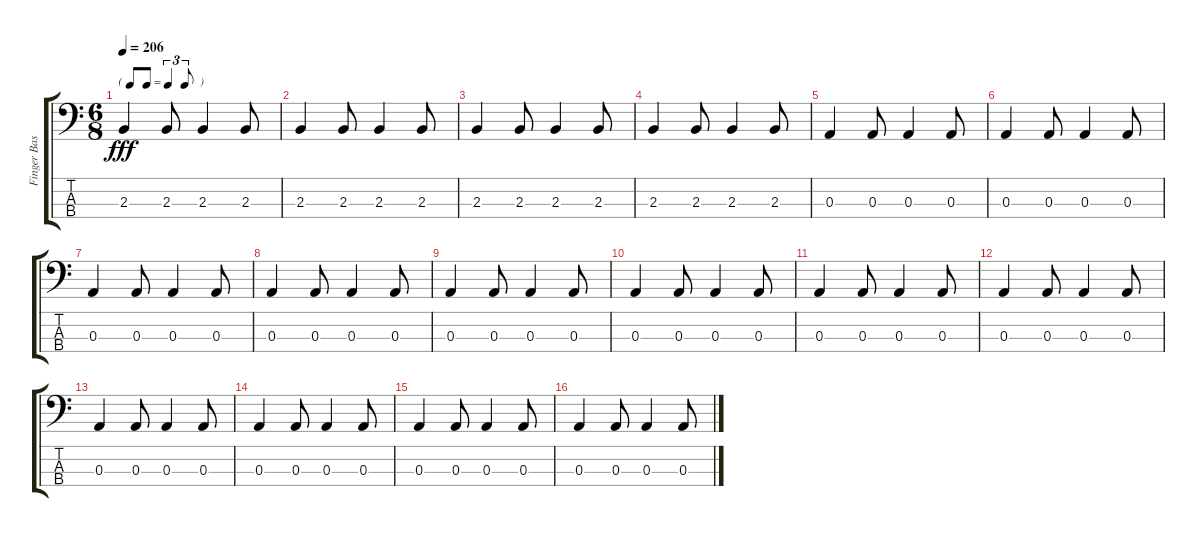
\track ("Finger Bass LC" "Finger Bas") {instrument electricbassfinger}
\staff {score tabs}
\tuning (G2 D2 A1 E1) {hide}
\ts (6 8)
\tf triplet8th
\tempo 206
\clef f4
\ks c
2.3.4{dy fff} 2.3.8 2.3.4 2.3.8 |
2.3.4 2.3.8 2.3.4 2.3.8 |
2.3.4 2.3.8 2.3.4 2.3.8 |
2.3.4 2.3.8 2.3.4 2.3.8 |
0.3.4 0.3.8 0.3.4 0.3.8 |
0.3.4 0.3.8 0.3.4 0.3.8 |
0.3.4 0.3.8 0.3.4 0.3.8 |
0.3.4 0.3.8 0.3.4 0.3.8 |
0.3.4 0.3.8 0.3.4 0.3.8 |
0.3.4 0.3.8 0.3.4 0.3.8 |
0.3.4 0.3.8 0.3.4 0.3.8 |
0.3.4 0.3.8 0.3.4 0.3.8 |
0.3.4 0.3.8 0.3.4 0.3.8 |
0.3.4 0.3.8 0.3.4 0.3.8 |
0.3.4 0.3.8 0.3.4 0.3.8 |
0.3.4 0.3.8 0.3.4 0.3.8
